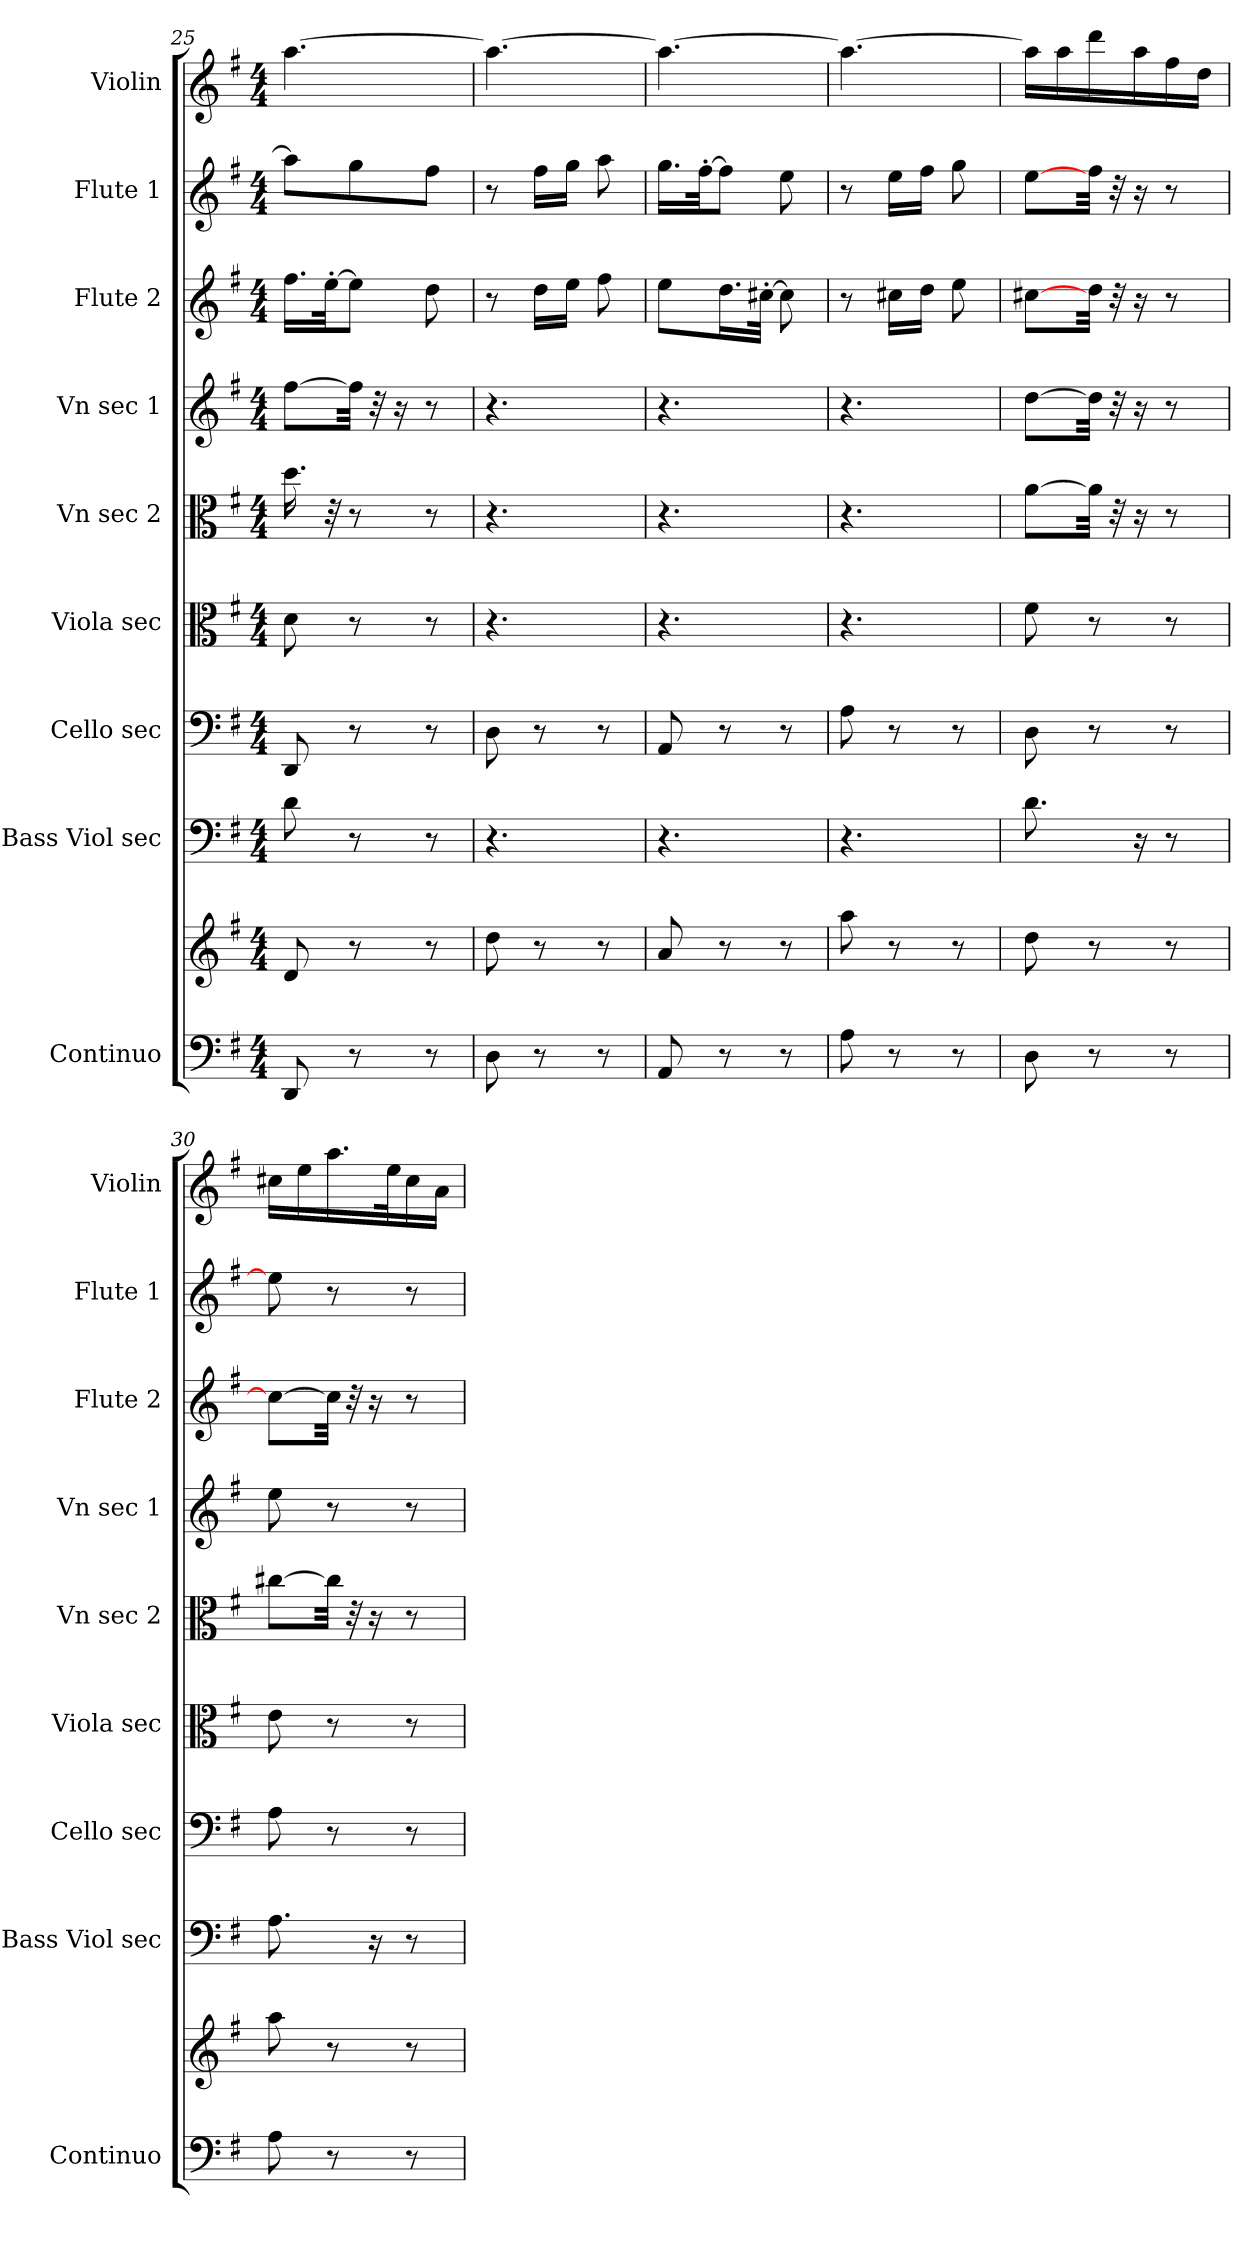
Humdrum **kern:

**kern	**kern	**kern	**kern	**kern	**kern	**kern	**kern	**kern	**kern
*part9	*part9	*part8	*part7	*part6	*part5	*part4	*part3	*part2	*part1
*staff10	*staff9	*staff8	*staff7	*staff6	*staff5	*staff4	*staff3	*staff2	*staff1
*I"Continuo	*	*I"Bass Viol sec	*I"Cello sec	*I"Viola sec	*I"Vn sec 2	*I"Vn sec 1	*I"Flute 2	*I"Flute 1	*I"Violin
*I'Continuo	*	*I'Bass Viol sec	*I'Cello sec	*I'Viola sec	*I'Vn sec 2	*I'Vn sec 1	*I'Flute 2	*I'Flute 1	*I'Violin
!!LO:PB:g=z
*clefF4	*clefG2	*clefF4	*clefF4	*clefC3	*clefC3	*clefG2	*clefG2	*clefG2	*clefG2
*	*	*ITrd7c12	*	*	*	*	*	*	*
*k[f#]	*k[f#]	*k[f#]	*k[f#]	*k[f#]	*k[f#]	*k[f#]	*k[f#]	*k[f#]	*k[f#]
*G:	*G:	*G:	*G:	*G:	*G:	*G:	*G:	*G:	*G:
*M4/4	*M4/4	*M4/4	*M4/4	*M4/4	*M4/4	*M4/4	*M4/4	*M4/4	*M4/4
=25	=25	=25	=25	=25	=25	=25	=25	=25	=25
8DD/	8d/	8D\	8DD/	8d\	16.dd\	[8ff#\L	16.ff#\LL	8aa\L]	[4.aa\
.	.	.	.	.	32r	.	[32ee'\JK	.	.
8r	8r	8r	8r	8r	8r	32ff#\Jkk]	8ee\J]	8gg\	.
.	.	.	.	.	.	32r	.	.	.
.	.	.	.	.	.	16r	.	.	.
8r	8r	8r	8r	8r	8r	8r	8dd\	8ff#\J	.
=26	=26	=26	=26	=26	=26	=26	=26	=26	=26
8D\	8dd\	4.r	8D\	4.r	4.r	4.r	8r	8r	4.aa\_
8r	8r	.	8r	.	.	.	16dd\LL	16ff#\LL	.
.	.	.	.	.	.	.	16ee\JJ	16gg\JJ	.
8r	8r	.	8r	.	.	.	8ff#\	8aa\	.
=27	=27	=27	=27	=27	=27	=27	=27	=27	=27
8AA/	8a/	4.r	8AA/	4.r	4.r	4.r	8ee\L	16.gg\LL	4.aa\_
.	.	.	.	.	.	.	.	[32ff#'\JK	.
8r	8r	.	8r	.	.	.	16.dd\L	8ff#\J]	.
.	.	.	.	.	.	.	[32cc#X'\JJk	.	.
8r	8r	.	8r	.	.	.	8cc#\]	8ee\	.
=28	=28	=28	=28	=28	=28	=28	=28	=28	=28
8A\	8aa\	4.r	8A\	4.r	4.r	4.r	8r	8r	4.aa\_
8r	8r	.	8r	.	.	.	16cc#X\LL	16ee\LL	.
.	.	.	.	.	.	.	16dd\JJ	16ff#\JJ	.
8r	8r	.	8r	.	.	.	8ee\	8gg\	.
=29	=29	=29	=29	=29	=29	=29	=29	=29	=29
8D\	8dd\	8.D\	8D\	8f#\	[8a\L	[8dd\L	[8cc#X\L	[8ee\L	16aa\LL]
.	.	.	.	.	.	.	.	.	16aa\
8r	8r	.	8r	8r	32a\Jkk]	32dd\Jkk]	32dd\Jkk	32ff#\Jkk	16ddd\
.	.	.	.	.	32r	32r	32r	32r	.
.	.	16r	.	.	16r	16r	16r	16r	16aa\
8r	8r	8r	8r	8r	8r	8r	8r	8r	16ff#\
.	.	.	.	.	.	.	.	.	16dd\JJ
!!LO:PB:g=z
=30	=30	=30	=30	=30	=30	=30	=30	=30	=30
8A\	8aa\	8.AA\	8A\	8e\	[8cc#X\L	8ee\	8cc#\L_	8ee\]	16cc#X\LL
.	.	.	.	.	.	.	.	.	16ee\
8r	8r	.	8r	8r	32cc#\Jkk]	8r	32cc#\Jkk]	8r	16.aa\
.	.	.	.	.	32r	.	32r	.	.
.	.	16r	.	.	16r	.	16r	.	.
.	.	.	.	.	.	.	.	.	32ee\K
8r	8r	8r	8r	8r	8r	8r	8r	8r	16cc#\
.	.	.	.	.	.	.	.	.	16a\JJ
=	=	=	=	=	=	=	=	=	=
*-	*-	*-	*-	*-	*-	*-	*-	*-	*-
